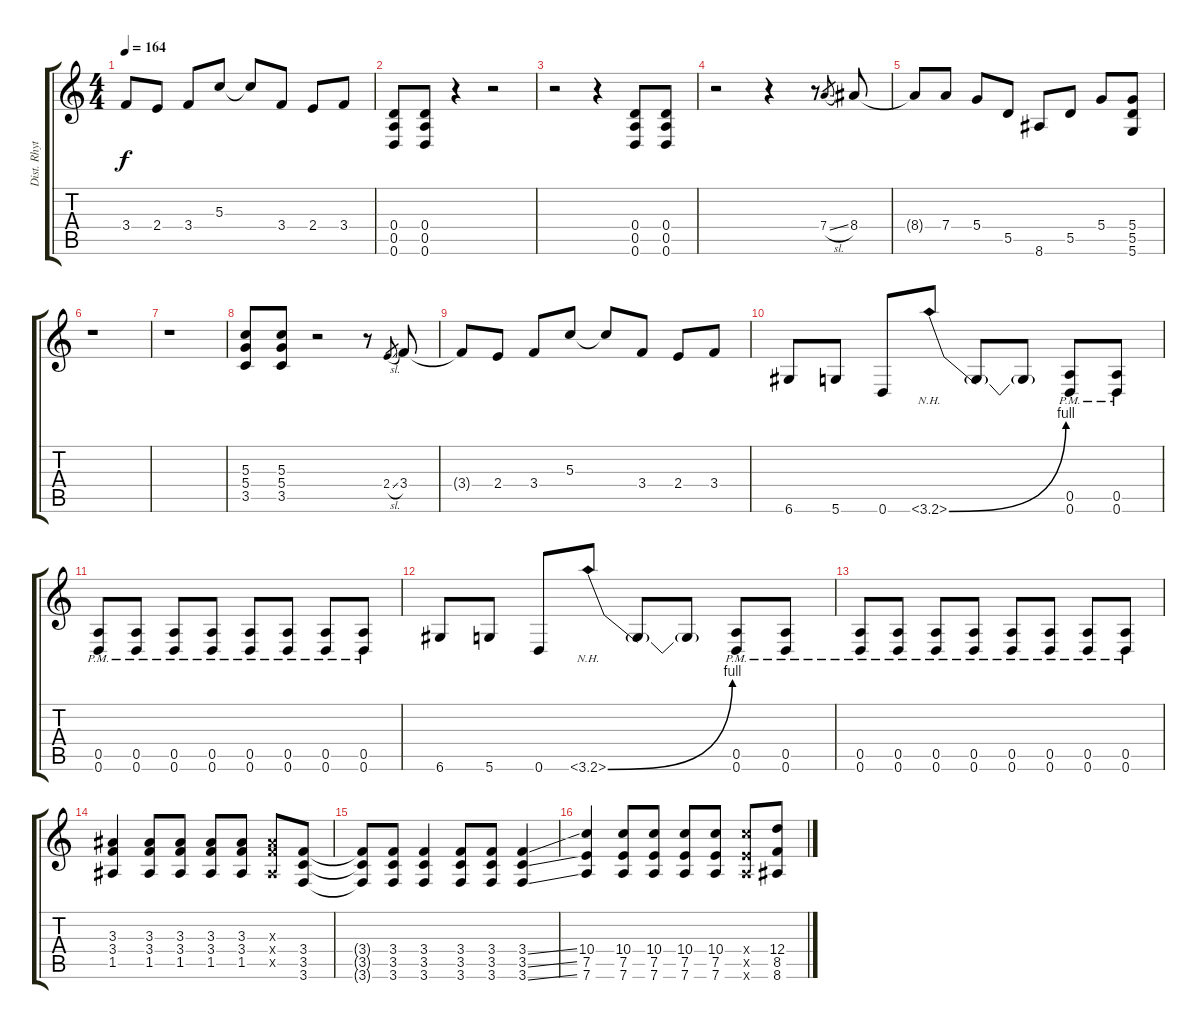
\track ("Dist. Rhythm (Arrangement)" "Dist. Rhyt") {instrument distortionguitar}
\staff {score tabs}
\tuning (E4 B3 G3 D3 A2 D2) {hide}
\ts (4 4)
\tempo 164
\clef g2
\ks c
3.4{t}.8{dy f} 2.4.8 3.4.8 5.3.8 5.3{t}.8 3.4.8 2.4.8 3.4.8 |
(0.4 0.5 0.6).8 (0.4 0.5 0.6).8 r.4 r.2 |
r.2 r.4 (0.4 0.5 0.6).8 (0.4 0.5 0.6).8 |
r.2 r.4 r.8 7.4{sl}.8{gr} 8.4.8 |
8.4{t}.8 7.4.8 5.4.8 5.5.8 8.6.8 5.5.8 5.4.8 (5.4 5.5 5.6).8 |
r.1 |
r.1 |
(5.3 5.4 3.5).8 (5.3 5.4 3.5).8 r.2 r.8 2.4{sl}.8{gr} 3.4.8 |
3.4{t}.8 2.4.8 3.4.8 5.3.8 5.3{t}.8 3.4.8 2.4.8 3.4.8 |
6.6.8 5.6.8 0.6.8 3.6{be (bend 0 0 60 4) nh}.8 3.6{t}.8 3.6{t}.8 (0.5{pm} 0.6{pm}).8 (0.5{pm} 0.6{pm}).8 |
(0.5{pm} 0.6{pm}).8 (0.5{pm} 0.6{pm}).8 (0.5{pm} 0.6{pm}).8 (0.5{pm} 0.6{pm}).8 (0.5{pm} 0.6{pm}).8 (0.5{pm} 0.6{pm}).8 (0.5{pm} 0.6{pm}).8 (0.5{pm} 0.6{pm}).8 |
6.6.8 5.6.8 0.6.8 3.6{be (bend 0 0 60 4) nh}.8 3.6{t}.8 3.6{t}.8 (0.5{pm} 0.6{pm}).8 (0.5{pm} 0.6{pm}).8 |
(0.5{pm} 0.6{pm}).8 (0.5{pm} 0.6{pm}).8 (0.5{pm} 0.6{pm}).8 (0.5{pm} 0.6{pm}).8 (0.5{pm} 0.6{pm}).8 (0.5{pm} 0.6{pm}).8 (0.5{pm} 0.6{pm}).8 (0.5{pm} 0.6{pm}).8 |
(3.3 3.4 1.5).4 (3.3 3.4 1.5).8 (3.3 3.4 1.5).8 (3.3 3.4 1.5).8 (3.3 3.4 1.5).8 (3.3{x} 3.4{x} 1.5{x}).8 (3.4 3.5 3.6).8 |
(3.4{t} 3.5{t} 3.6{t}).8 (3.4 3.5 3.6).8 (3.4 3.5 3.6).4 (3.4 3.5 3.6).8 (3.4 3.5 3.6).8 (3.4{ss} 3.5{ss} 3.6{ss}).4 |
(10.4 7.5 7.6).4 (10.4 7.5 7.6).8 (10.4 7.5 7.6).8 (10.4 7.5 7.6).8 (10.4 7.5 7.6).8 (10.4{x} 7.5{x} 7.6{x}).8 (12.4 8.5 8.6).8
